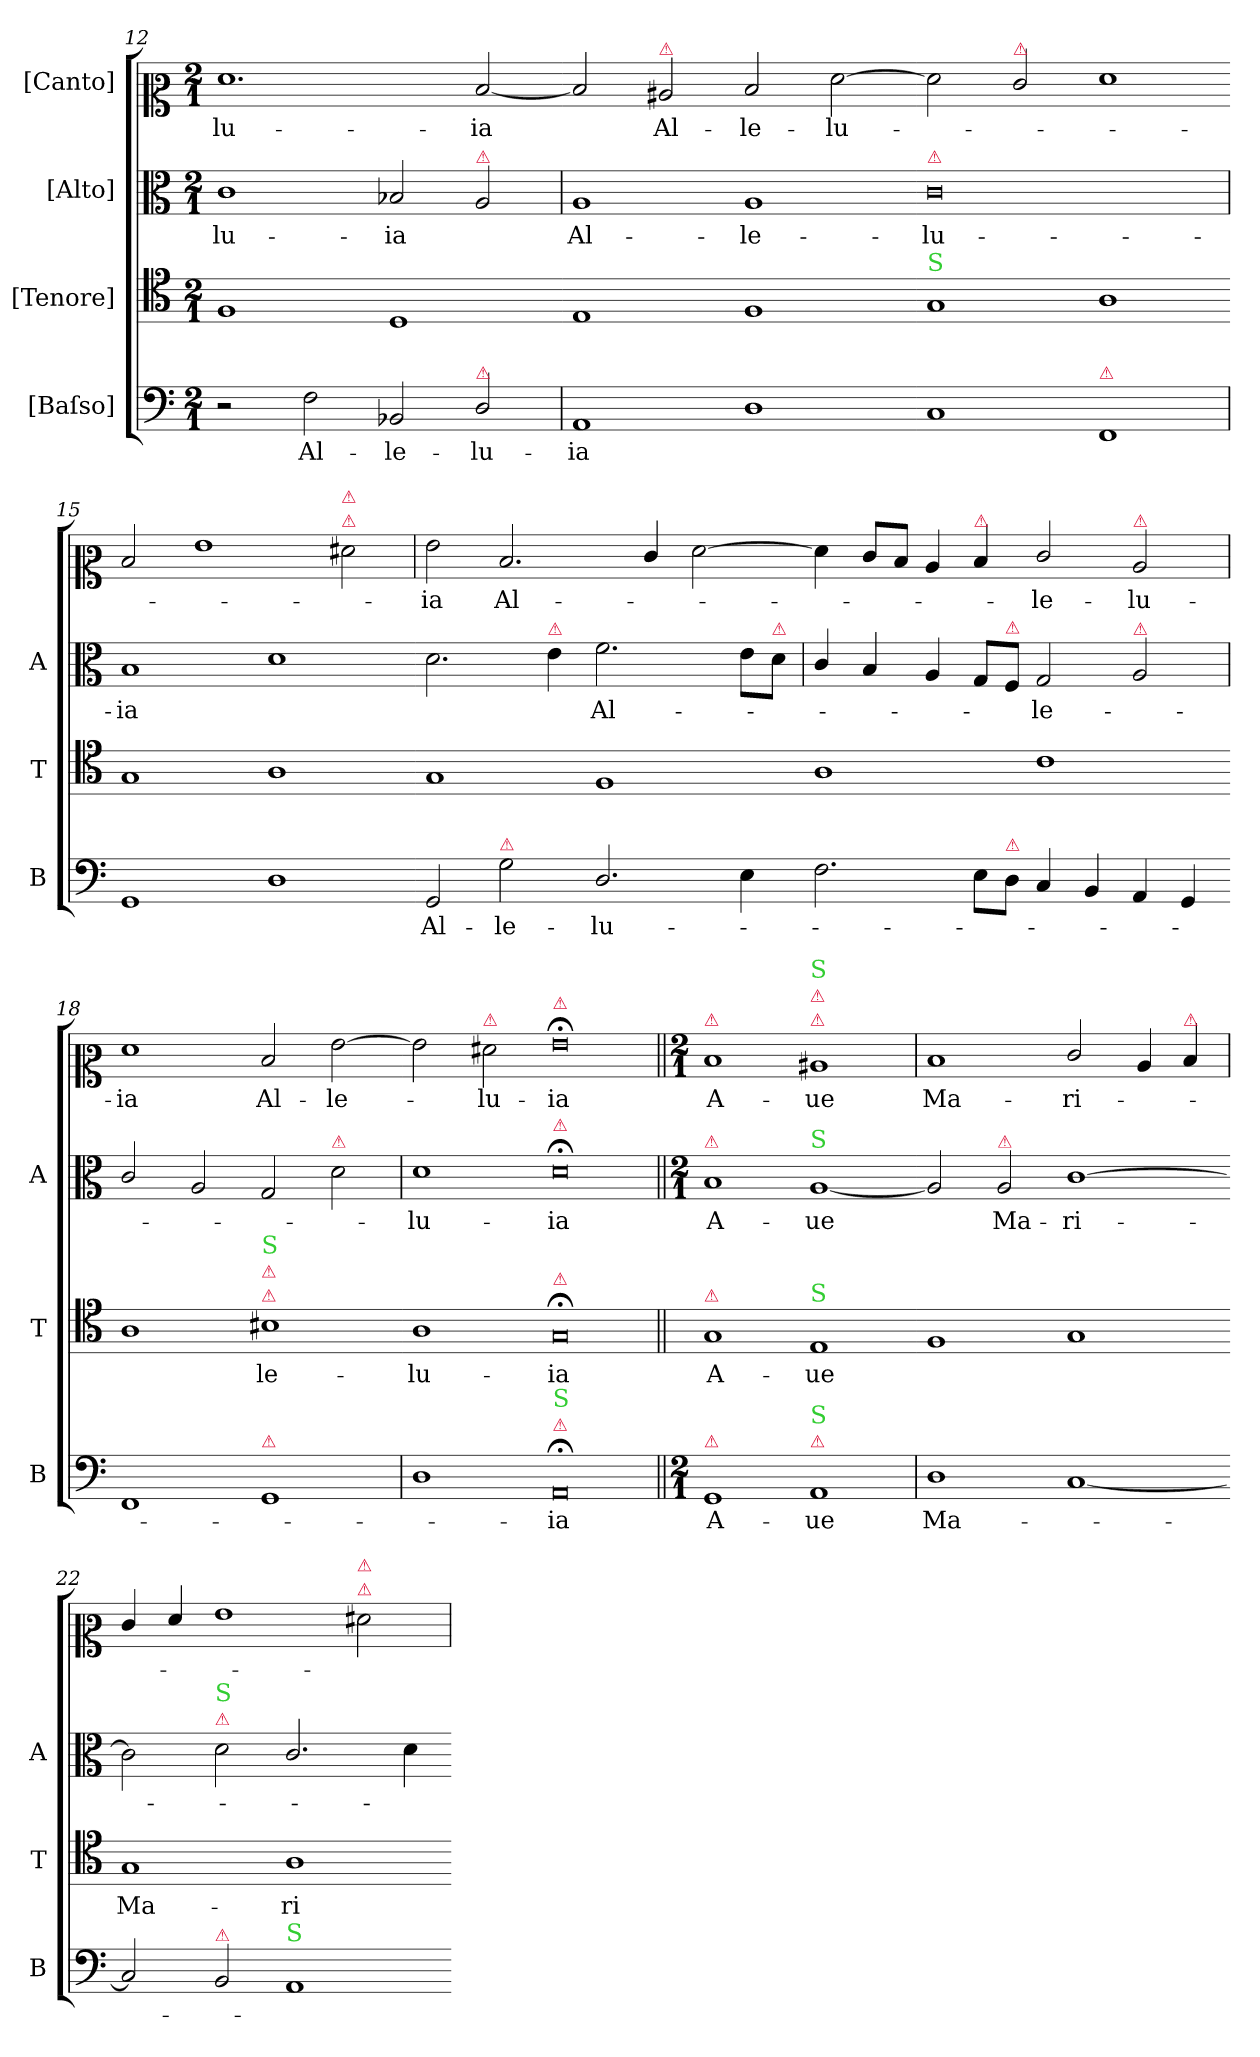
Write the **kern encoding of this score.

**kern	**text	**kern	**text	**kern	**text	**kern	**text
*part4	*part4	*part3	*part3	*part2	*part2	*part1	*part1
*staff4	*staff4	*staff3	*staff3	*staff2	*staff2	*staff1	*staff1
*I"[Baſso]	*	*I"[Tenore]	*	*I"[Alto]	*	*I"[Canto]	*
*I'B	*	*I'T	*	*I'A	*	*	*
*clefF4	*	*clefC4	*	*clefC3	*	*clefC2	*
*k[]	*	*k[]	*	*k[]	*	*k[]	*
*M2/1	*	*M2/1	*	*M2/1	*	*M2/1	*
=12	=12	=12	=12	=12	=12	=12	=12
!	!	!	!	!	!	!	!LO:LY:i
2r	.	1F	.	1c	-lu-	1.f	-lu-
!	!LO:LY:i	!	!	!	!	!	!
2F\	Al-	.	.	.	.	.	.
!	!LO:LY:i	!	!	!	!	!	!
2BB-X/	-le-	1D	.	2B-X/	-ia	.	.
!	!	!	!	!LO:TX:a:color=crimson:t=⚠	!	!	!
!LO:TX:a:color=crimson:t=⚠	!	!	!	!	!	!	!
!	!LO:LY:i	!	!	!	!	!	!LO:LY:i
2D/	-lu-	.	.	2A/	.	[2d/	-ia
=13	=13-	=13-	=13-	=13	=13-	=13-	=13-
!	!LO:LY:i	!	!	!	!LO:LY:i	!	!
1AA	-ia	1E	.	1A	Al-	2d/]	.
!	!	!	!	!	!	!LO:TX:a:color=crimson:t=⚠	!
!	!	!	!	!	!	!	!LO:LY:i
.	.	.	.	.	.	2c#X/	Al-
!	!	!	!	!	!LO:LY:i	!	!LO:LY:i
1D	.	1F	.	1A	-le-	2d/	-le-
!	!	!	!	!	!	!	!LO:LY:i
.	.	.	.	.	.	[2f\	-lu-
=14-	=14-	=14-	=14-	=14-	=14-	=14-	=14-
!	!	!	!	!LO:TX:a:color=crimson:t=⚠	!	!	!
!	!	!LO:TX:a:color=limegreen:t=S	!	!	!	!	!
!	!	!	!	!	!LO:LY:i	!	!
1C	.	1G	.	0c	-lu-	2f\]	.
!	!	!	!	!	!	!LO:TX:a:color=crimson:t=⚠	!
.	.	.	.	.	.	2e/	.
!LO:TX:a:color=crimson:t=⚠	!	!	!	!	!	!	!
1FF	.	1A	.	.	.	1f	.
=15	=15-	=15-	=15-	=15	=15-	=15-	=15-
!	!	!	!	!	!LO:LY:i	!	!
1GG	.	1G	.	1B	-ia	2d/	.
.	.	.	.	.	.	1g	.
1D	.	1A	.	1d	.	.	.
!	!	!	!	!	!	!LO:TX:a:color=crimson:t=⚠	!
!	!	!	!	!	!	!LO:TX:a:color=crimson:t=⚠	!
.	.	.	.	.	.	2f#X\	.
=16-	=16	=16-	=16	=16-	=16	=16	=16
!	!LO:LY:i	!	!	!	!	!	!LO:LY:i
2GG/	Al-	1G	.	2.d\	.	2g\	-ia
!LO:TX:a:color=crimson:t=⚠	!	!	!	!	!	!	!
!	!LO:LY:i	!	!	!	!	!	!
2G\	-le-	.	.	.	.	2.d/	Al-
!	!	!	!	!LO:TX:a:color=crimson:t=⚠	!	!	!
.	.	.	.	4e\	.	.	.
!	!LO:LY:i	!	!	!	!LO:LY:i	!	!
2.D/	-lu-	1F	.	2.f\	Al-	.	.
.	.	.	.	.	.	4e/	.
.	.	.	.	.	.	[2f\	.
4E\	.	.	.	8e\L	.	.	.
!	!	!	!	!LO:TX:a:color=crimson:t=⚠	!	!	!
.	.	.	.	8d\J	.	.	.
=17-	=17-	=17-	=17-	=17	=17-	=17-	=17-
2.F\	.	1A	.	4c/	.	4f\]	.
.	.	.	.	4B/	.	8e/L	.
.	.	.	.	.	.	8d/J	.
.	.	.	.	4A/	.	4c/	.
!	!	!	!	!	!	!LO:TX:a:color=crimson:t=⚠	!
8E\L	.	.	.	8G/L	.	4d/	.
!	!	!	!	!LO:TX:a:color=crimson:t=⚠	!	!	!
!LO:TX:a:color=crimson:t=⚠	!	!	!	!	!	!	!
8D\J	.	.	.	8F/J	.	.	.
!	!	!	!	!	!LO:LY:i	!	!
4C/	.	1c	.	2G/	-le-	2e/	-le-
4BB/	.	.	.	.	.	.	.
!	!	!	!	!	!	!LO:TX:a:color=crimson:t=⚠	!
!	!	!	!	!LO:TX:a:color=crimson:t=⚠	!	!	!
4AA/	.	.	.	2A/	.	2c/	-lu-
4GG/	.	.	.	.	.	.	.
=18-	=18	=18-	=18	=18	=18	=18	=18
1FF	.	1A	.	2c/	.	1f	-ia
.	.	.	.	2A/	.	.	.
!	!	!LO:TX:a:color=crimson:t=⚠	!	!	!	!	!
!	!	!LO:TX:a:color=crimson:t=⚠	!	!	!	!	!
!	!	!LO:TX:a:color=limegreen:t=S	!	!	!	!	!
!LO:TX:a:color=crimson:t=⚠	!	!	!	!	!	!	!
!	!	!	!	!	!	!	!LO:LY:i
1GG	.	1B#X	-le-	2G/	.	2d/	Al-
!	!	!	!	!LO:TX:a:color=crimson:t=⚠	!	!	!
!	!	!	!	!	!	!	!LO:LY:i
.	.	.	.	2d\	.	[2g\	-le-
=19	=19-	=19-	=19-	=19	=19-	=19-	=19-
!	!	!	!	!	!LO:LY:i	!	!
1D	.	1A	-lu-	1d	-lu-	2g\]	.
!	!	!	!	!	!	!LO:TX:a:color=crimson:t=⚠	!
!	!	!	!	!	!	!	!LO:LY:i
.	.	.	.	.	.	2f#X\	-lu-
!	!	!	!	!	!	!LO:TX:a:color=crimson:t=⚠	!
!	!	!	!	!LO:TX:a:color=crimson:t=⚠	!	!	!
!	!	!LO:TX:a:color=crimson:t=⚠	!	!	!	!	!
!LO:TX:a:color=crimson:t=⚠	!	!	!	!	!	!	!
!LO:TX:a:color=limegreen:t=S	!	!	!	!	!	!	!
!LO:N:vis=0	!LO:LY:i	!LO:N:vis=0	!	!LO:N:vis=0	!LO:LY:i	!LO:N:vis=0	!LO:LY:i
1AA;<	-ia	1G;<	-ia	1d;<	-ia	1g;	-ia
=20||	=20||	=20||	=20||	=20||	=20||	=20||	=20||
*M2/1	*	*	*	*M2/1	*	*M2/1	*
!	!	!	!	!	!	!LO:TX:a:color=crimson:t=⚠	!
!	!	!	!	!LO:TX:a:color=crimson:t=⚠	!	!	!
!	!	!LO:TX:a:color=crimson:t=⚠	!	!	!	!	!
!LO:TX:a:color=crimson:t=⚠	!	!	!	!	!	!	!
1GG	A-	1G	A-	1B	A-	1d	A-
!	!	!	!	!	!	!LO:TX:a:color=crimson:t=⚠	!
!	!	!	!	!	!	!LO:TX:a:color=crimson:t=⚠	!
!	!	!	!	!	!	!LO:TX:a:color=limegreen:t=S	!
!	!	!	!	!LO:TX:a:color=limegreen:t=S	!	!	!
!	!	!LO:TX:a:color=limegreen:t=S	!	!	!	!	!
!LO:TX:a:color=crimson:t=⚠	!	!	!	!	!	!	!
!LO:TX:a:color=limegreen:t=S	!	!	!	!	!	!	!
1AA	-ue	1E	-ue	[1A	-ue	1c#X	-ue
=21	=21	=21-	=21	=21-	=21	=21	=21
1D	Ma-	1F	.	2A]	.	1d	Ma-
!	!	!	!	!LO:TX:a:color=crimson:t=⚠	!	!	!
.	.	.	.	2A/	Ma-	.	.
[1C	.	1G	.	[1c	-ri-	2e/	-ri-
.	.	.	.	.	.	4c/	.
!	!	!	!	!	!	!LO:TX:a:color=crimson:t=⚠	!
.	.	.	.	.	.	4d/	.
=22-	=22	=22-	=22	=22-	=22	=22	=22
2C]	.	1G	Ma-	2c]	.	4e/	.
.	.	.	.	.	.	4f/	.
!	!	!	!	!LO:TX:a:color=crimson:t=⚠	!	!	!
!	!	!	!	!LO:TX:a:color=limegreen:t=S	!	!	!
!LO:TX:a:color=crimson:t=⚠	!	!	!	!	!	!	!
2BB/	.	.	.	2d\	.	1g	.
!LO:TX:a:color=limegreen:t=S	!	!	!	!	!	!	!
1AA	.	1A	-ri-	2.c/	.	.	.
!	!	!	!	!	!	!LO:TX:a:color=crimson:t=⚠	!
!	!	!	!	!	!	!LO:TX:a:color=crimson:t=⚠	!
.	.	.	.	.	.	2f#X\	.
.	.	.	.	4d\	.	.	.
=-	=	=-	=	=-	=	=	=
*-	*-	*-	*-	*-	*-	*-	*-
